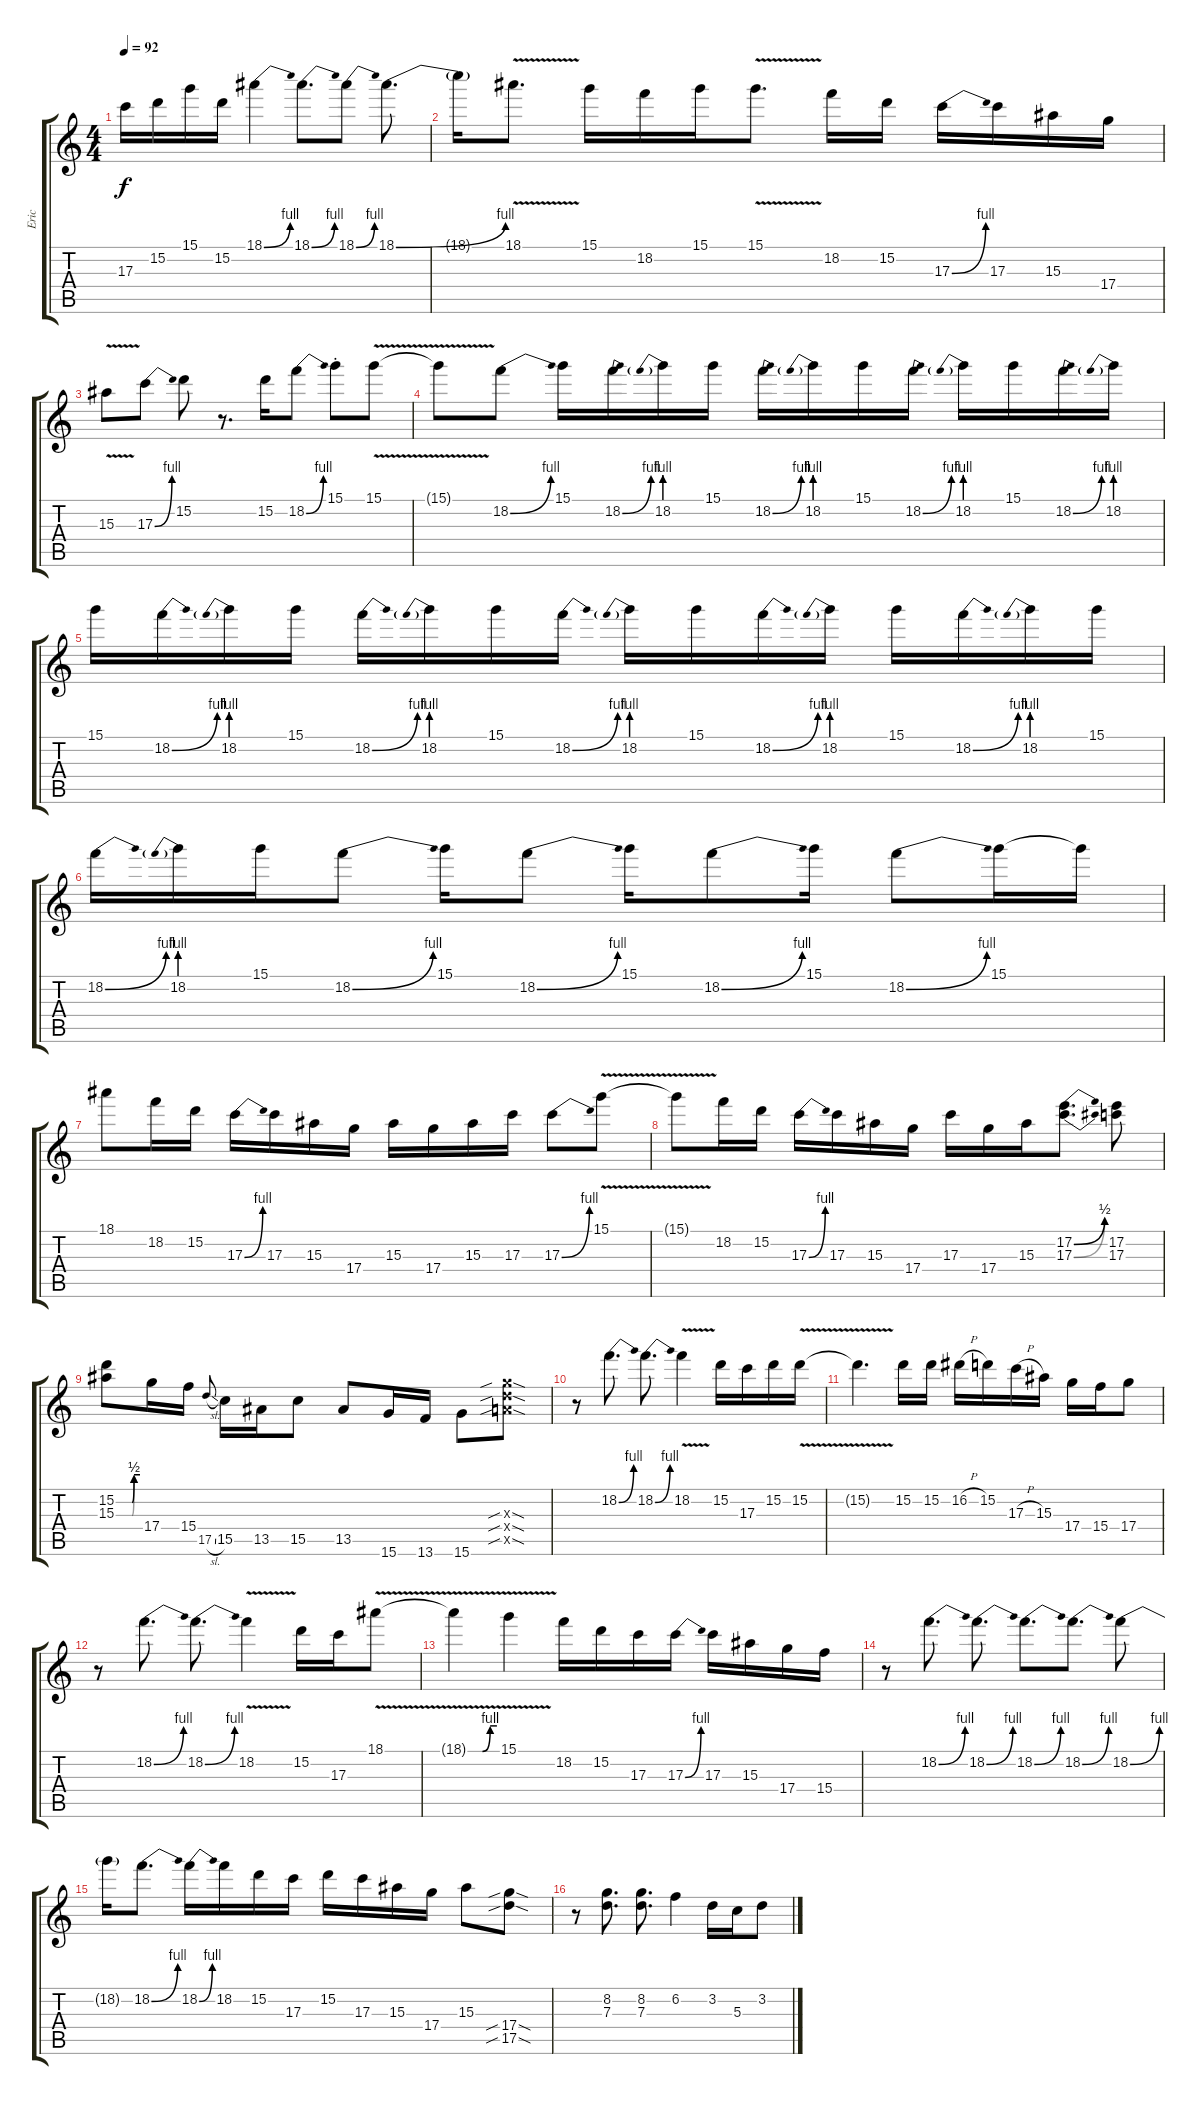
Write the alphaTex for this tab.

\track ("Eric" "Eric") {instrument electricguitarclean}
\staff {score tabs}
\tuning (E4 B3 G3 D3 A2 E2) {hide}
\ts (4 4)
\tempo 92
\clef g2
\ks c
17.3{t}.16{dy f} 15.2.16 15.1.16 15.2.16 18.1{be (bend 0 0 60 4)}.4 18.1{be (bend 0 0 60 4)}.8{d} 18.1{be (bend 0 0 60 4)}.8 18.1{be (bend 0 0 60 4)}.8{d} |
18.1{t}.16 18.1{v}.8{d} 15.1.16 18.2.16 15.1.16 15.1{v}.8{d} 18.2.16 15.2.16 17.3{be (bend 0 0 60 4)}.16 17.3.16 15.3.16 17.4.16 |
15.3{v}.8 17.3{be (bend 0 0 60 4)}.8 15.2.8 r.8{d} 15.2.16 18.2{be (bend 0 0 60 4)}.8 15.1{st}.8 15.1{v}.8 |
15.1{t}.8 18.2{be (bend 0 0 60 4)}.8 15.1.16 18.2{be (bend 0 0 60 4)}.16 18.2{be (prebend 0 4 60 4)}.16 15.1.16 18.2{be (bend 0 0 60 4)}.16 18.2{be (prebend 0 4 60 4)}.16 15.1.16 18.2{be (bend 0 0 60 4)}.16 18.2{be (prebend 0 4 60 4)}.16 15.1.16 18.2{be (bend 0 0 60 4)}.16 18.2{be (prebend 0 4 60 4)}.16 |
15.1.16 18.2{be (bend 0 0 60 4)}.16 18.2{be (prebend 0 4 60 4)}.16 15.1.16 18.2{be (bend 0 0 60 4)}.16 18.2{be (prebend 0 4 60 4)}.16 15.1.16 18.2{be (bend 0 0 60 4)}.16 18.2{be (prebend 0 4 60 4)}.16 15.1.16 18.2{be (bend 0 0 60 4)}.16 18.2{be (prebend 0 4 60 4)}.16 15.1.16 18.2{be (bend 0 0 60 4)}.16 18.2{be (prebend 0 4 60 4)}.16 15.1.16 |
18.2{be (bend 0 0 60 4)}.16 18.2{be (prebend 0 4 60 4)}.16 15.1.16 18.2{be (bend 0 0 60 4)}.8 15.1.16 18.2{be (bend 0 0 60 4)}.8 15.1.16 18.2{be (bend 0 0 60 4)}.8 15.1.16 18.2{be (bend 0 0 60 4)}.8 15.1.16 15.1{t}.16 |
18.1.8 18.2.16 15.2.16 17.3{be (bend 0 0 60 4)}.16 17.3.16 15.3.16 17.4.16 15.3.16 17.4.16 15.3.16 17.3.16 17.3{be (bend 0 0 60 4)}.8 15.1{v}.8 |
15.1{t}.8 18.2.16 15.2.16 17.3{be (bend 0 0 60 4)}.16 17.3.16 15.3.16 17.4.16 17.3.16 17.4.16 15.3.16 (17.2{be (bend 0 0 60 2)} 17.3{be (bend 0 0 60 2)}).8{d} (17.2 17.3).8 |
(15.2{be (custom 0 0 40 0 45 2 60 2)} 15.3{be (custom 0 0 40 0 45 2 60 2)}).8 17.4.16 15.4.16 17.5{sl}.8{gr onbeat} 15.5.16 13.5.16 15.5.8 13.5.8 15.6.16 13.6.16 15.6.8 (12.3{sib sod x} 12.4{sib sod x} 12.5{sib sod x}).8 |
r.8 18.2{be (bend 0 0 60 4)}.8{d} 18.2{be (bend 0 0 60 4)}.8{d} 18.2{v}.4 15.2.16 17.3.16 15.2.16 15.2{v}.16 |
15.2{t}.4{d} 15.2.16 15.2.16 16.2{h}.16 15.2.16 17.3{h}.16 15.3.16 17.4.16 15.4.16 17.4.8 |
r.8 18.2{be (bend 0 0 60 4)}.8{d} 18.2{be (bend 0 0 60 4)}.8{d} 18.2{v}.4 15.2.16 17.3.16 18.1{v}.8 |
18.1{be (custom 0 0 30 0 46 4 60 4) t}.4 15.1{v}.4 18.2.16 15.2.16 17.3.16 17.3{be (bend 0 0 60 4)}.16 17.3.16 15.3.16 17.4.16 15.4.16 |
r.8 18.2{be (bend 0 0 60 4)}.8{d} 18.2{be (bend 0 0 60 4)}.8{d} 18.2{be (bend 0 0 60 4)}.8{d} 18.2{be (bend 0 0 60 4)}.8{d} 18.2{be (bend 0 0 60 4)}.8 |
18.2{t}.16 18.2{be (bend 0 0 60 4)}.8{d} 18.2{be (bend 0 0 60 4)}.16 18.2.16 15.2.16 17.3.16 15.2.16 17.3.16 15.3.16 17.4.16 15.3.8 (17.4{sib sod} 17.5{sib sod}).8 |
r.8 (8.2 7.3).8{d} (8.2 7.3).8{d} 6.2.4 3.2.16 5.3.16 3.2.8
